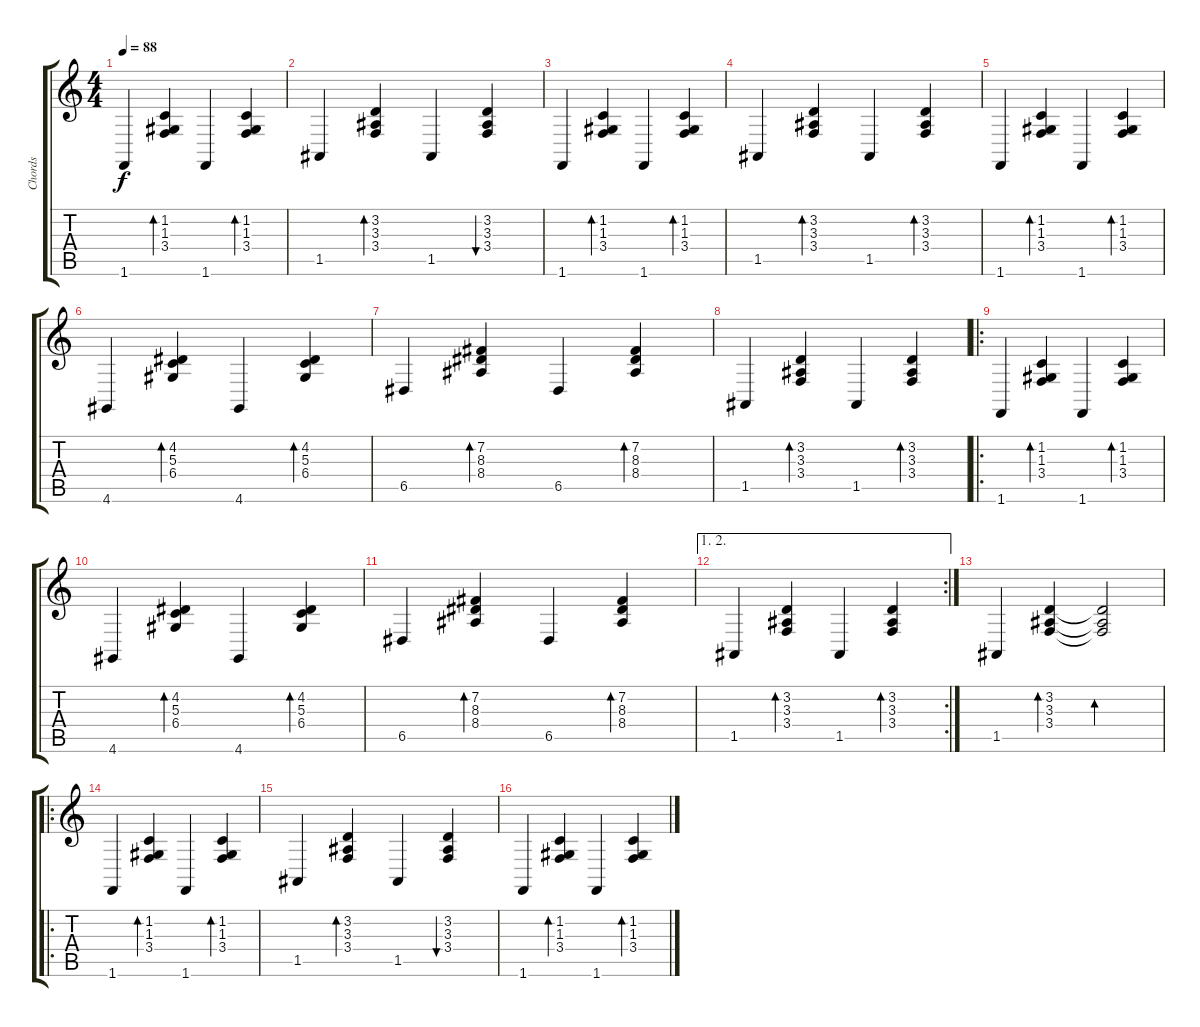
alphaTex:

\track ("Chords" "Chords") {instrument acousticgrandpiano}
\staff {score tabs}
\tuning (E4 B3 G3 D3 A2 E2) {hide}
\ts (4 4)
\tempo 88
\clef g2
\ks c
1.6.4{dy f instrument acousticgrandpiano} (1.2 1.3 3.4).4{bd 120} 1.6.4 (1.2 1.3 3.4).4{bd 120} |
1.5.4 (3.2 3.3 3.4).4{bd 120} 1.5.4 (3.2 3.3 3.4).4{bu 120} |
1.6.4 (1.2 1.3 3.4).4{bd 120} 1.6.4 (1.2 1.3 3.4).4{bd 120} |
1.5.4 (3.2 3.3 3.4).4{bd 120} 1.5.4 (3.2 3.3 3.4).4{bd 120} |
1.6.4 (1.2 1.3 3.4).4{bd 120} 1.6.4 (1.2 1.3 3.4).4{bd 120} |
4.6.4 (4.2 5.3 6.4).4{bd 120} 4.6.4 (4.2 5.3 6.4).4{bd 120} |
6.5.4 (7.2 8.3 8.4).4{bd 120} 6.5.4 (7.2 8.3 8.4).4{bd 120} |
1.5.4 (3.2 3.3 3.4).4{bd 120} 1.5.4 (3.2 3.3 3.4).4{bd 120} |
\ro
1.6.4 (1.2 1.3 3.4).4{bd 120} 1.6.4 (1.2 1.3 3.4).4{bd 120} |
4.6.4 (4.2 5.3 6.4).4{bd 120} 4.6.4 (4.2 5.3 6.4).4{bd 120} |
6.5.4 (7.2 8.3 8.4).4{bd 120} 6.5.4 (7.2 8.3 8.4).4{bd 120} |
\ae (1 2)
\rc 2
1.5.4 (3.2 3.3 3.4).4{bd 120} 1.5.4 (3.2 3.3 3.4).4{bd 120} |
1.5.4 (3.2 3.3 3.4).4{bd 120} (3.2{t} 3.3{t} 3.4{t}).2{bd 120} |
\ro
1.6.4 (1.2 1.3 3.4).4{bd 120} 1.6.4 (1.2 1.3 3.4).4{bd 120} |
1.5.4 (3.2 3.3 3.4).4{bd 120} 1.5.4 (3.2 3.3 3.4).4{bu 120} |
1.6.4 (1.2 1.3 3.4).4{bd 120} 1.6.4 (1.2 1.3 3.4).4{bd 120}
